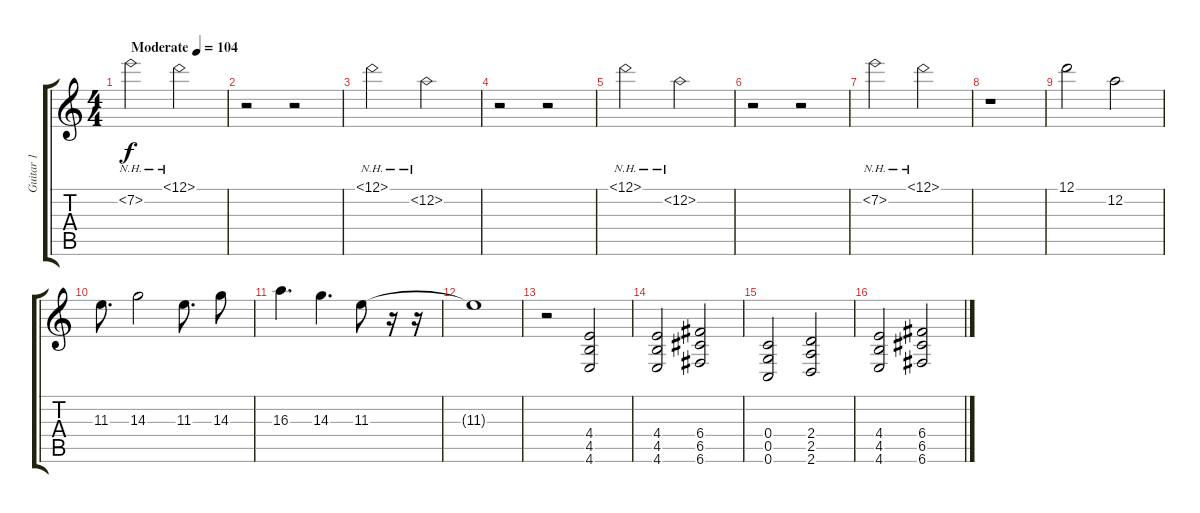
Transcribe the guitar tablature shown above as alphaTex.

\track ("Guitar 1" "Guitar 1") {instrument distortionguitar}
\staff {score tabs}
\tuning (D4 A3 F3 C3 G2 C2) {hide}
\ts (4 4)
\tempo (104 "Moderate")
\clef g2
\ks c
7.2{nh}.2{dy f instrument electricguitarclean} 12.1{nh}.2 |
r.2 r.2 |
12.1{nh}.2 12.2{nh}.2 |
r.2 r.2 |
12.1{nh}.2 12.2{nh}.2 |
r.2 r.2 |
7.2{nh}.2 12.1{nh}.2 |
r.1 |
12.1.2 12.2.2 |
11.3.8{d instrument distortionguitar} 14.3.2 11.3.8{d} 14.3.8 |
16.3.4{d} 14.3.4{d} 11.3.8 r.16 r.16 |
11.3{t}.1{volume 0} |
r.2 (4.4 4.5 4.6).2{volume 13} |
(4.4 4.5 4.6).2 (6.4 6.5 6.6).2 |
(0.4 0.5 0.6).2 (2.4 2.5 2.6).2 |
(4.4 4.5 4.6).2 (6.4 6.5 6.6).2
